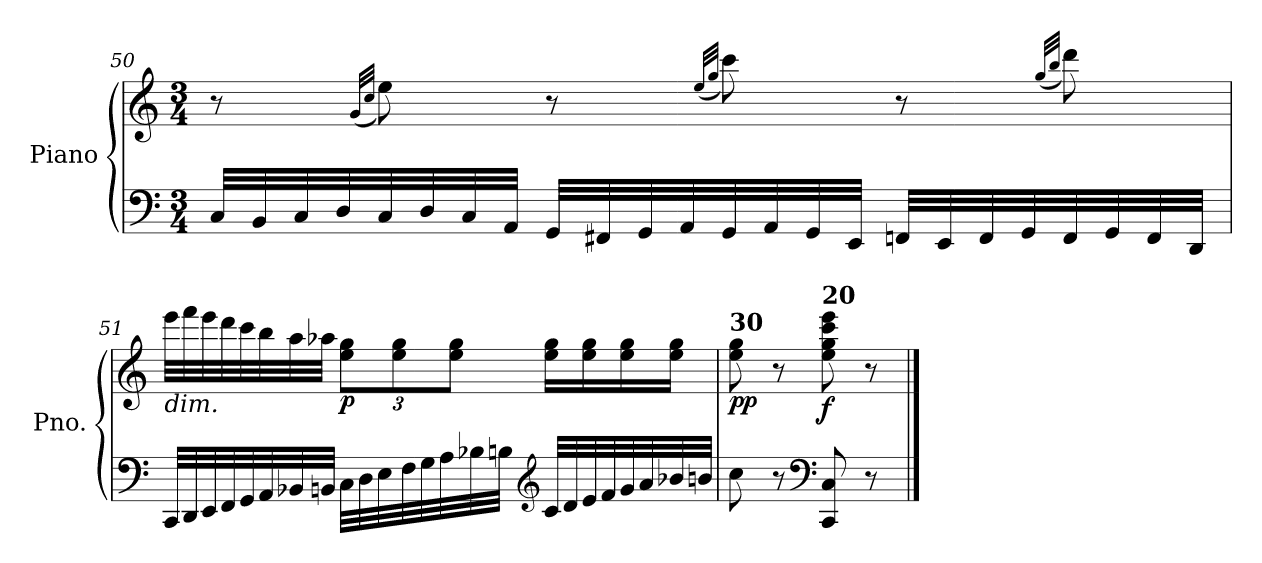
**kern	**kern	**dynam
*part1	*part1	*part1
*staff2	*staff1	*staff1/2
*I"Piano	*	*
*I'Pno.	*	*
!!LO:LB:g=z
*clefF4	*clefG2	*
*k[]	*k[]	*
*M3/4	*M3/4	*
=50	=50	=50
32C/LLL	8r	.
32BB/	.	.
32C/	.	.
32D/	.	.
.	(<32qg/LLL	.
.	32qcc/JJJ	.
32C/	8ee\)	.
32D/	.	.
32C/	.	.
32AA/JJJ	.	.
32GG/LLL	8r	.
32FF#X/	.	.
32GG/	.	.
32AA/	.	.
.	(<32qee/LLL	.
.	32qgg/JJJ	.
32GG/	8ccc\)	.
32AA/	.	.
32GG/	.	.
32EE/JJJ	.	.
32FFn/LLL	8r	.
32EE/	.	.
32FF/	.	.
32GG/	.	.
.	(<32qgg/LLL	.
.	32qbb/JJJ	.
32FF/	8ddd\)	.
32GG/	.	.
32FF/	.	.
32DD/JJJ	.	.
=51	=51	=51
!	!LO:TX:b:i:t=dim.	!
32CC/LLL	32eee\LLL	.
32DD/	32fff\	.
32EE/	32eee\	.
32FF/	32ddd\	.
32GG/	32ccc\	.
32AA/	32bb\	.
32BB-X/	32aa\	.
32BBn/JJJ	32aa-X\JJJ	.
*	*Xbrackettup	*
!	!	!LO:DY:b
32C\LLL	12ee\ 12gg\L	p
32D\	.	.
32E\	.	.
.	12ee\ 12gg\	.
32F\	.	.
32G\	.	.
32A\	.	.
!	!	!LO:DY:b
.	12ee\ 12gg\J	other-dynamics
32B-X\	.	.
32Bn\JJJ	.	.
*clefG2	*	*
32c/LLL	16ee\ 16gg\LL	.
32d/	.	.
32e/	16ee\ 16gg\	.
32f/	.	.
32g/	16ee\ 16gg\	.
32a/	.	.
32b-X/	16ee\ 16gg\JJ	.
32bn/JJJ	.	.
!!LO:PB:g=z
=52	=52	=52
!	!LO:TX:a:B:t=30	!
!	!	!LO:DY:b
8cc\	8ee\ 8gg\	pp
8r	8r	.
*clefF4	*	*
!	!LO:TX:a:B:t=20	!
!	!	!LO:DY:b
8CC/ 8C/	8ee\ 8gg\ 8ccc\ 8eee\	f
8r	8r	.
==	==	==
*-	*-	*-
